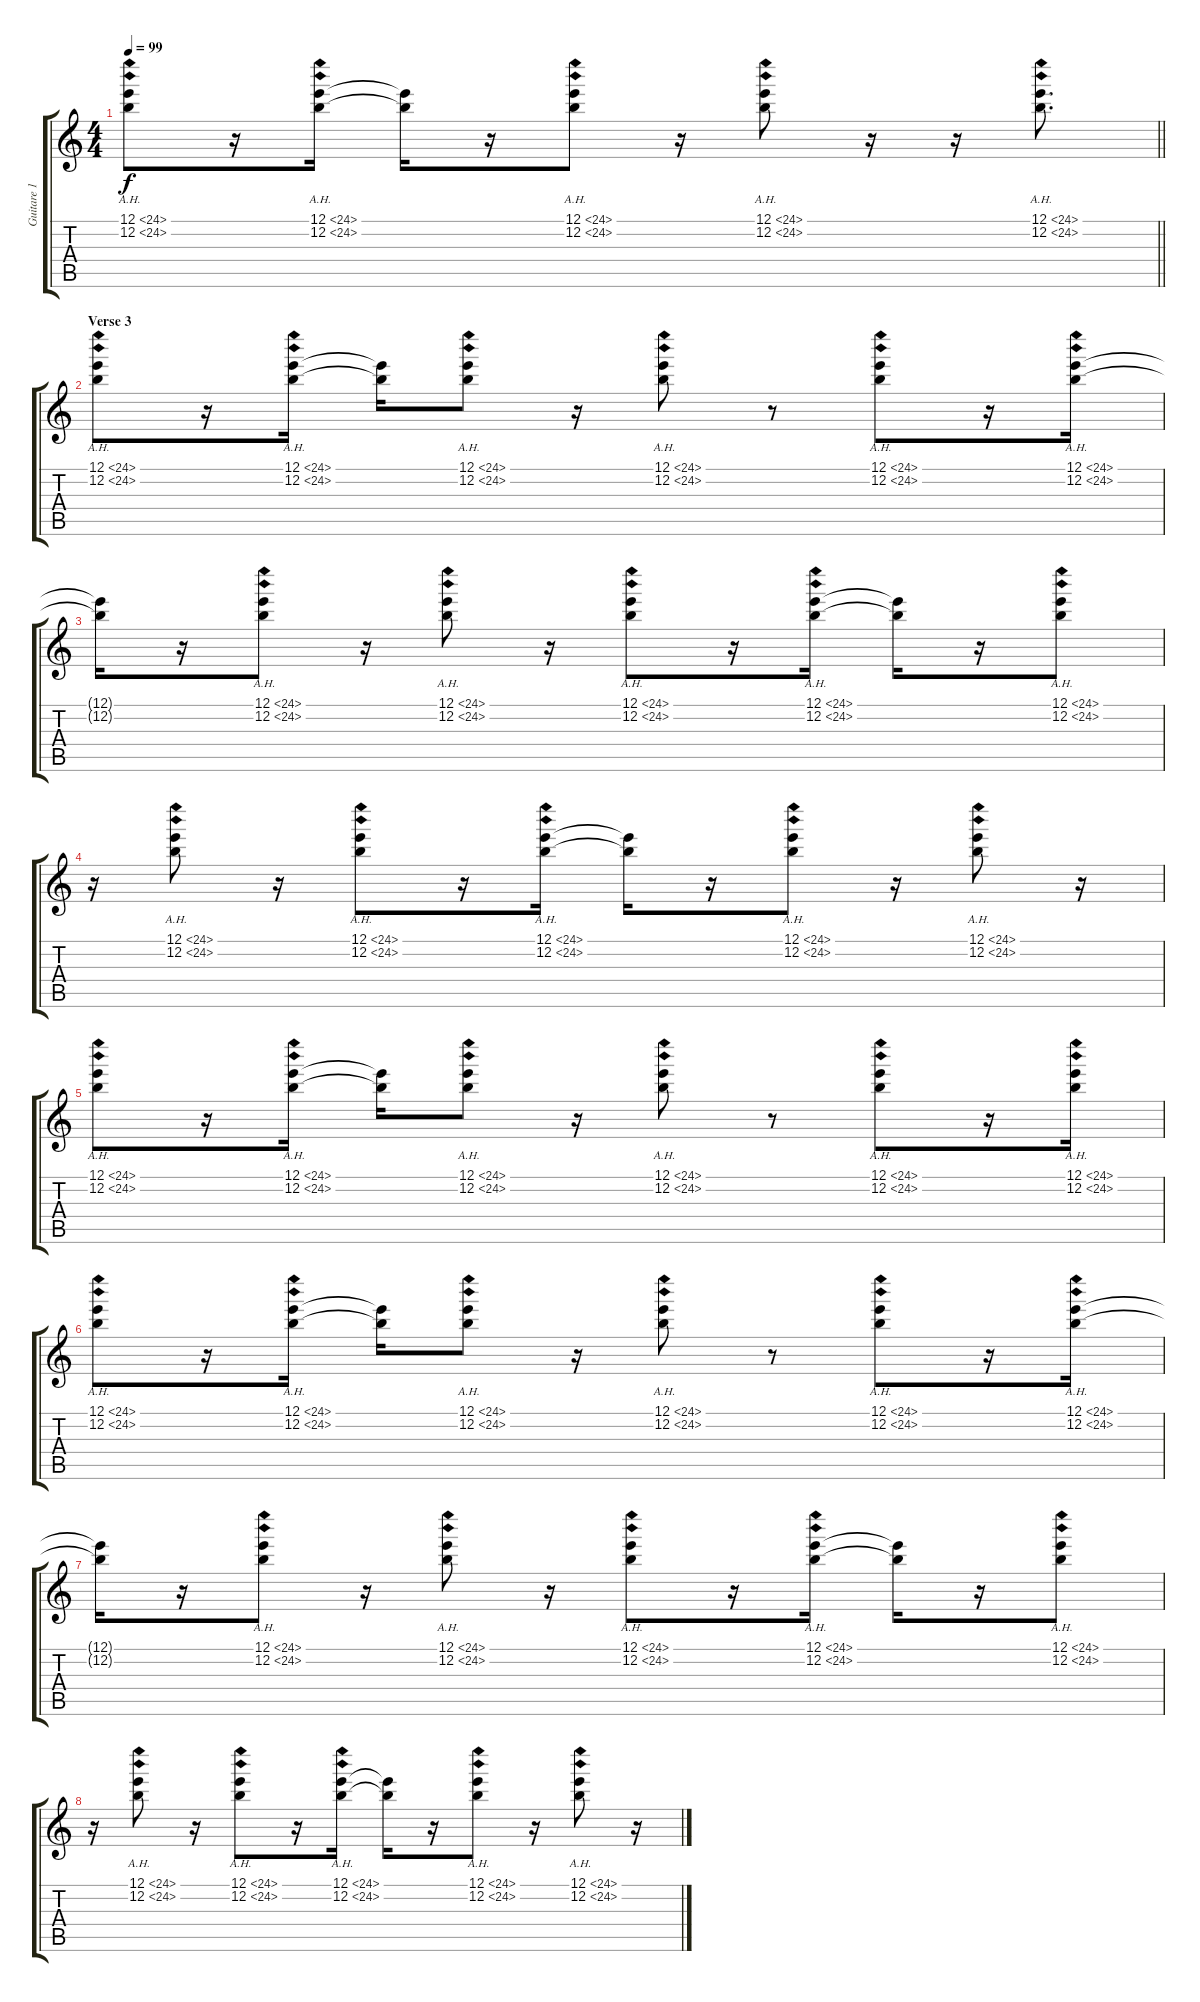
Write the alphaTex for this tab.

\track ("Guitare 1" "Guitare 1") {instrument acousticguitarsteel}
\staff {score tabs}
\tuning (E4 B3 G3 D3 A2 E2) {hide}
\ts (4 4)
\tempo 99
\clef g2
\barLineRight lightlight
\ks c
(12.1{ah 12} 12.2{ah 12}).8{dy f} r.16 (12.1{ah 12} 12.2{ah 12}).16 (12.1{t} 12.2{t}).16 r.16 (12.1{ah 12} 12.2{ah 12}).8 r.16 (12.1{ah 12} 12.2{ah 12}).8 r.16 r.16 (12.1{ah 12} 12.2{ah 12}).8{d} |
\section ("" "Verse 3")
(12.1{ah 12} 12.2{ah 12}).8 r.16 (12.1{ah 12} 12.2{ah 12}).16 (12.1{t} 12.2{t}).16 (12.1{ah 12} 12.2{ah 12}).8 r.16 (12.1{ah 12} 12.2{ah 12}).8 r.8 (12.1{ah 12} 12.2{ah 12}).8 r.16 (12.1{ah 12} 12.2{ah 12}).16 |
(12.1{t} 12.2{t}).16 r.16 (12.1{ah 12} 12.2{ah 12}).8 r.16 (12.1{ah 12} 12.2{ah 12}).8 r.16 (12.1{ah 12} 12.2{ah 12}).8 r.16 (12.1{ah 12} 12.2{ah 12}).16 (12.1{t} 12.2{t}).16 r.16 (12.1{ah 12} 12.2{ah 12}).8 |
r.16 (12.1{ah 12} 12.2{ah 12}).8 r.16 (12.1{ah 12} 12.2{ah 12}).8 r.16 (12.1{ah 12} 12.2{ah 12}).16 (12.1{t} 12.2{t}).16 r.16 (12.1{ah 12} 12.2{ah 12}).8 r.16 (12.1{ah 12} 12.2{ah 12}).8 r.16 |
(12.1{ah 12} 12.2{ah 12}).8 r.16 (12.1{ah 12} 12.2{ah 12}).16 (12.1{t} 12.2{t}).16 (12.1{ah 12} 12.2{ah 12}).8 r.16 (12.1{ah 12} 12.2{ah 12}).8 r.8 (12.1{ah 12} 12.2{ah 12}).8 r.16 (12.1{ah 12} 12.2{ah 12}).16 |
(12.1{ah 12} 12.2{ah 12}).8 r.16 (12.1{ah 12} 12.2{ah 12}).16 (12.1{t} 12.2{t}).16 (12.1{ah 12} 12.2{ah 12}).8 r.16 (12.1{ah 12} 12.2{ah 12}).8 r.8 (12.1{ah 12} 12.2{ah 12}).8 r.16 (12.1{ah 12} 12.2{ah 12}).16 |
(12.1{t} 12.2{t}).16 r.16 (12.1{ah 12} 12.2{ah 12}).8 r.16 (12.1{ah 12} 12.2{ah 12}).8 r.16 (12.1{ah 12} 12.2{ah 12}).8 r.16 (12.1{ah 12} 12.2{ah 12}).16 (12.1{t} 12.2{t}).16 r.16 (12.1{ah 12} 12.2{ah 12}).8 |
r.16 (12.1{ah 12} 12.2{ah 12}).8 r.16 (12.1{ah 12} 12.2{ah 12}).8 r.16 (12.1{ah 12} 12.2{ah 12}).16 (12.1{t} 12.2{t}).16 r.16 (12.1{ah 12} 12.2{ah 12}).8 r.16 (12.1{ah 12} 12.2{ah 12}).8 r.16
